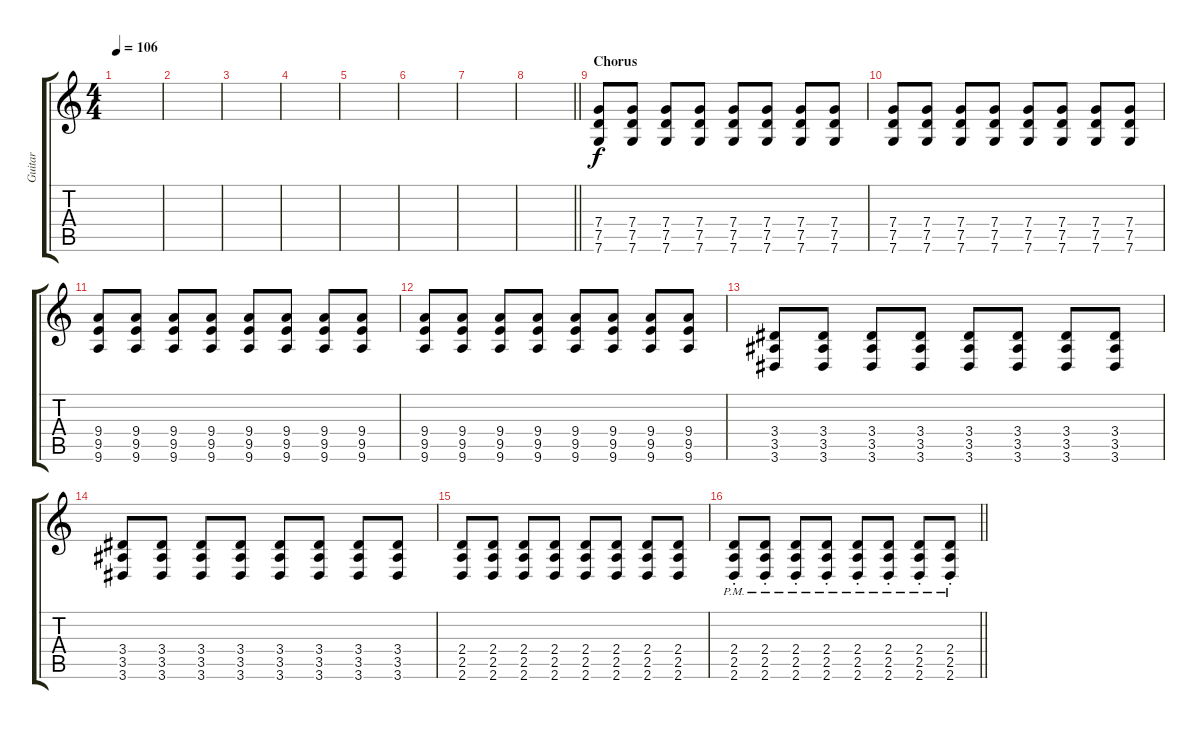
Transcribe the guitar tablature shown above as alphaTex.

\track ("Guitar" "Guitar") {instrument distortionguitar}
\staff {score tabs}
\tuning (D4 A3 F3 C3 G2 C2) {hide}
\ts (4 4)
\section ("" "")
\tempo 106
\clef g2
\ks c
|
|
|
|
|
|
|
\barLineRight lightlight
|
\section ("" "Chorus")
(7.4 7.5 7.6).8 (7.4 7.5 7.6).8 (7.4 7.5 7.6).8 (7.4 7.5 7.6).8 (7.4 7.5 7.6).8 (7.4 7.5 7.6).8 (7.4 7.5 7.6).8 (7.4 7.5 7.6).8 |
(7.4 7.5 7.6).8 (7.4 7.5 7.6).8 (7.4 7.5 7.6).8 (7.4 7.5 7.6).8 (7.4 7.5 7.6).8 (7.4 7.5 7.6).8 (7.4 7.5 7.6).8 (7.4 7.5 7.6).8 |
(9.4 9.5 9.6).8 (9.4 9.5 9.6).8 (9.4 9.5 9.6).8 (9.4 9.5 9.6).8 (9.4 9.5 9.6).8 (9.4 9.5 9.6).8 (9.4 9.5 9.6).8 (9.4 9.5 9.6).8 |
(9.4 9.5 9.6).8 (9.4 9.5 9.6).8 (9.4 9.5 9.6).8 (9.4 9.5 9.6).8 (9.4 9.5 9.6).8 (9.4 9.5 9.6).8 (9.4 9.5 9.6).8 (9.4 9.5 9.6).8 |
(3.4 3.5 3.6).8 (3.4 3.5 3.6).8 (3.4 3.5 3.6).8 (3.4 3.5 3.6).8 (3.4 3.5 3.6).8 (3.4 3.5 3.6).8 (3.4 3.5 3.6).8 (3.4 3.5 3.6).8 |
(3.4 3.5 3.6).8 (3.4 3.5 3.6).8 (3.4 3.5 3.6).8 (3.4 3.5 3.6).8 (3.4 3.5 3.6).8 (3.4 3.5 3.6).8 (3.4 3.5 3.6).8 (3.4 3.5 3.6).8 |
(2.4 2.5 2.6).8 (2.4 2.5 2.6).8 (2.4 2.5 2.6).8 (2.4 2.5 2.6).8 (2.4 2.5 2.6).8 (2.4 2.5 2.6).8 (2.4 2.5 2.6).8 (2.4 2.5 2.6).8 |
\barLineRight lightlight
(2.4{pm st} 2.5{pm st} 2.6{pm st}).8 (2.4{pm st} 2.5{pm st} 2.6{pm st}).8 (2.4{pm st} 2.5{pm st} 2.6{pm st}).8 (2.4{pm st} 2.5{pm st} 2.6{pm st}).8 (2.4{pm st} 2.5{pm st} 2.6{pm st}).8 (2.4{pm st} 2.5{pm st} 2.6{pm st}).8 (2.4{pm st} 2.5{pm st} 2.6{pm st}).8 (2.4{pm st} 2.5{pm st} 2.6{pm st}).8
